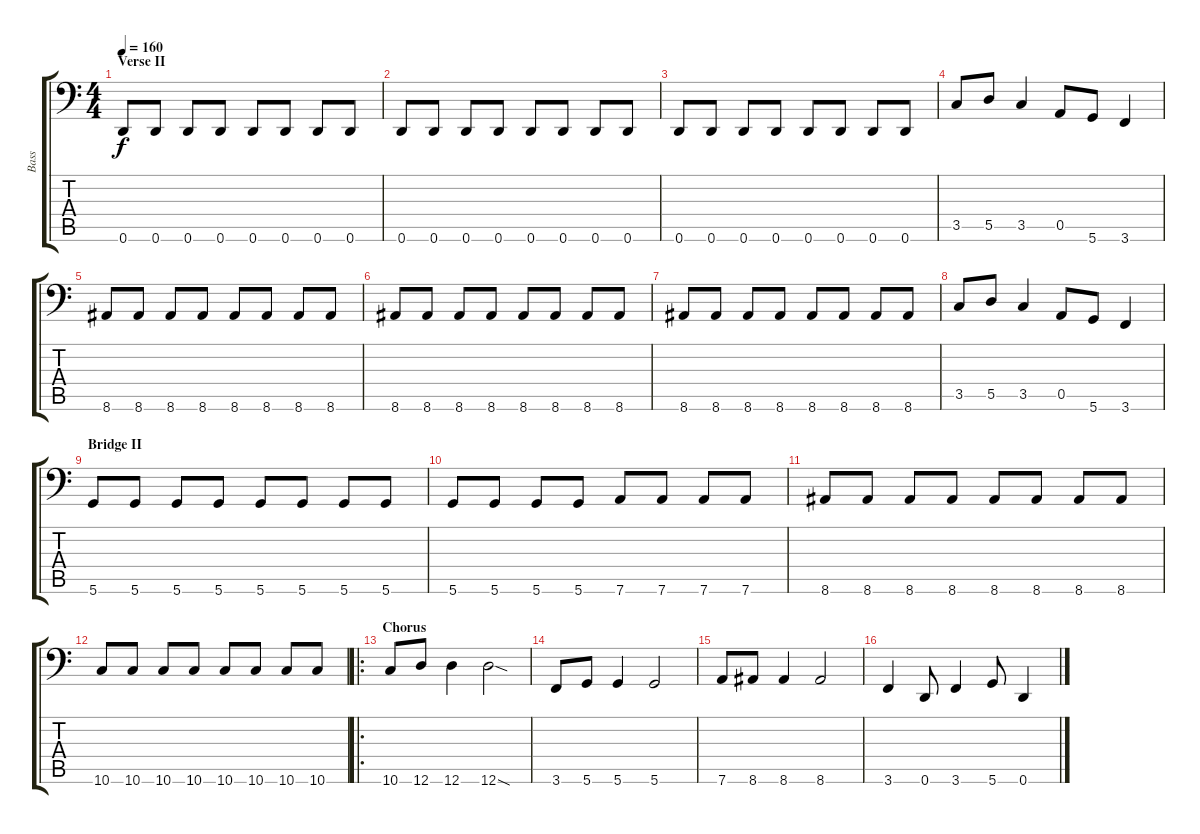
\track ("Bass" "Bass") {instrument electricbassfinger}
\staff {score tabs}
\tuning (E3 B2 G2 D2 A1 D1) {hide}
\ts (4 4)
\section ("" "Verse II")
\tempo 160
\clef f4
\ks c
0.6.8{dy f} 0.6.8 0.6.8 0.6.8 0.6.8 0.6.8 0.6.8 0.6.8 |
0.6.8 0.6.8 0.6.8 0.6.8 0.6.8 0.6.8 0.6.8 0.6.8 |
0.6.8 0.6.8 0.6.8 0.6.8 0.6.8 0.6.8 0.6.8 0.6.8 |
3.5.8 5.5.8 3.5.4 0.5.8 5.6.8 3.6.4 |
8.6.8 8.6.8 8.6.8 8.6.8 8.6.8 8.6.8 8.6.8 8.6.8 |
8.6.8 8.6.8 8.6.8 8.6.8 8.6.8 8.6.8 8.6.8 8.6.8 |
8.6.8 8.6.8 8.6.8 8.6.8 8.6.8 8.6.8 8.6.8 8.6.8 |
3.5.8 5.5.8 3.5.4 0.5.8 5.6.8 3.6.4 |
\section ("" "Bridge II")
5.6.8 5.6.8 5.6.8 5.6.8 5.6.8 5.6.8 5.6.8 5.6.8 |
5.6.8 5.6.8 5.6.8 5.6.8 7.6.8 7.6.8 7.6.8 7.6.8 |
8.6.8 8.6.8 8.6.8 8.6.8 8.6.8 8.6.8 8.6.8 8.6.8 |
10.6.8 10.6.8 10.6.8 10.6.8 10.6.8 10.6.8 10.6.8 10.6.8 |
\ro
\section ("" "Chorus")
10.6.8 12.6.8 12.6.4 12.6{sod}.2 |
3.6.8 5.6.8 5.6.4 5.6.2 |
7.6.8 8.6.8 8.6.4 8.6.2 |
3.6.4 0.6.8 3.6.4 5.6.8 0.6.4
